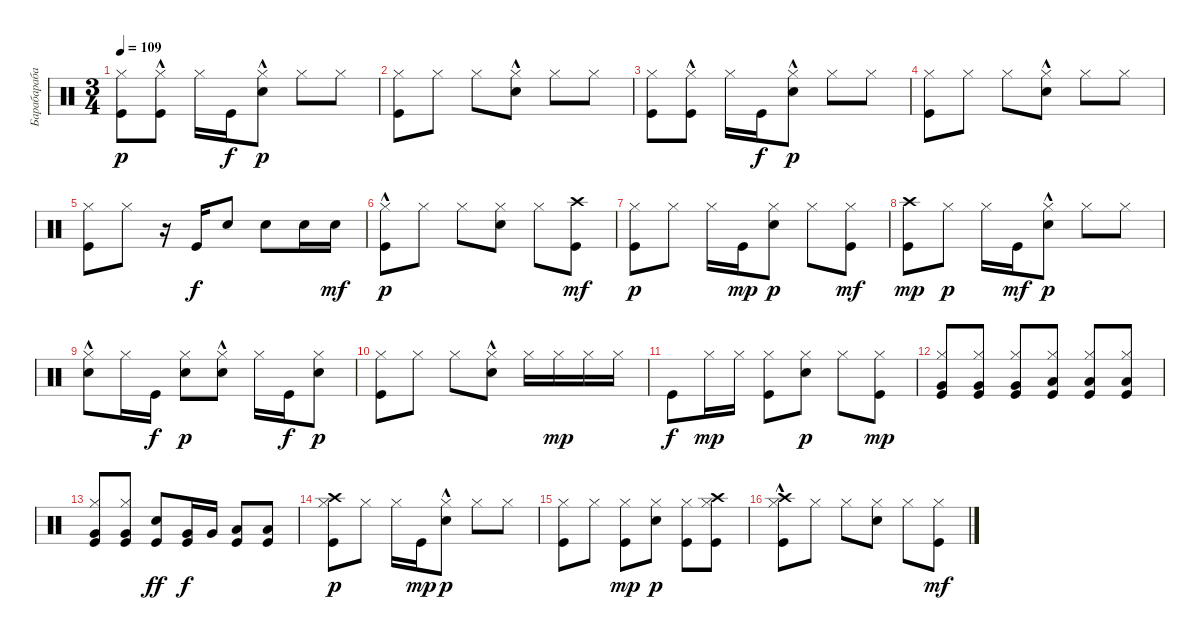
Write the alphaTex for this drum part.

\track ("Барабарабаны" "Барабараба") {instrument percussion}
\staff {score}
\articulation defaults
\ts (3 4)
\tempo 109
\clef neutral
\ks c
("Kick (hit)" "Hi-Hat (closed)").8{dy p} ("Kick (hit)"{hac} "Hi-Hat (closed)").8 "Hi-Hat (closed)".16 "Kick (hit)".16{dy f} ("Electric Snare (hit)"{hac} "Hi-Hat (closed)").8{dy p} "Hi-Hat (closed)".8 "Hi-Hat (closed)".8 |
("Kick (hit)" "Hi-Hat (closed)").8 "Hi-Hat (closed)".8 "Hi-Hat (closed)".8 ("Electric Snare (hit)"{hac} "Hi-Hat (closed)").8 "Hi-Hat (closed)".8 "Hi-Hat (closed)".8 |
("Hi-Hat (closed)" "Kick (hit)").8 ("Hi-Hat (closed)" "Kick (hit)"{hac}).8 "Hi-Hat (closed)".16 "Kick (hit)".16{dy f} ("Hi-Hat (closed)" "Electric Snare (hit)"{hac}).8{dy p} "Hi-Hat (closed)".8 "Hi-Hat (closed)".8 |
("Hi-Hat (closed)" "Kick (hit)").8 "Hi-Hat (closed)".8 "Hi-Hat (closed)".8 ("Hi-Hat (closed)" "Electric Snare (hit)"{hac}).8 "Hi-Hat (closed)".8 "Hi-Hat (closed)".8 |
("Hi-Hat (closed)" "Kick (hit)").8 "Hi-Hat (closed)".8 r.16 "Kick (hit)".16{dy f} "Electric Snare (hit)".8 "Electric Snare (hit)".8 "Electric Snare (hit)".16 "Electric Snare (hit)".16{dy mf} |
("Hi-Hat (closed)" "Kick (hit)"{hac}).8{dy p} "Hi-Hat (closed)".8 "Hi-Hat (closed)".8 ("Hi-Hat (closed)" "Electric Snare (hit)").8 "Hi-Hat (closed)".8 ("Crash high (hit)" "Kick (hit)").8{dy mf} |
("Hi-Hat (closed)" "Kick (hit)").8{dy p} "Hi-Hat (closed)".8 "Hi-Hat (closed)".16 "Kick (hit)".16{dy mp} ("Hi-Hat (closed)" "Electric Snare (hit)").8{dy p} "Hi-Hat (closed)".8 ("Hi-Hat (closed)" "Kick (hit)").8{dy mf} |
("Crash high (hit)" "Kick (hit)").8{dy mp} "Hi-Hat (closed)".8{dy p} "Hi-Hat (closed)".16 "Kick (hit)".16{dy mf} ("Hi-Hat (closed)" "Electric Snare (hit)"{hac}).8{dy p} "Hi-Hat (closed)".8 "Hi-Hat (closed)".8 |
("Hi-Hat (closed)" "Electric Snare (hit)"{hac}).8 "Hi-Hat (closed)".16 "Kick (hit)".16{dy f} ("Hi-Hat (closed)" "Electric Snare (hit)").8{dy p} ("Hi-Hat (closed)" "Electric Snare (hit)"{hac}).8 "Hi-Hat (closed)".16 "Kick (hit)".16{dy f} ("Hi-Hat (closed)" "Electric Snare (hit)").8{dy p} |
("Hi-Hat (closed)" "Kick (hit)").8 "Hi-Hat (closed)".8 "Hi-Hat (closed)".8 ("Hi-Hat (closed)" "Electric Snare (hit)"{hac}).8 "Hi-Hat (closed)".16 "Hi-Hat (closed)".16{dy mp} "Hi-Hat (closed)".16 "Hi-Hat (closed)".16 |
"Kick (hit)".8{dy f} "Hi-Hat (closed)".16{dy mp} "Hi-Hat (closed)".16 ("Kick (hit)" "Hi-Hat (closed)").8 ("Hi-Hat (closed)" "Electric Snare (hit)").8{dy p} "Hi-Hat (closed)".8 ("Hi-Hat (closed)" "Kick (hit)").8{dy mp} |
("Hi-Hat (closed)" "Kick (hit)" "Very Low Tom (hit)").8 ("Hi-Hat (closed)" "Kick (hit)" "Very Low Tom (hit)").8 ("Hi-Hat (closed)" "Kick (hit)" "Very Low Tom (hit)").8 ("Hi-Hat (closed)" "Kick (hit)" "Low Floor Tom (hit)").8 ("Hi-Hat (closed)" "Kick (hit)" "Low Floor Tom (hit)").8 ("Hi-Hat (closed)" "Kick (hit)" "Low Floor Tom (hit)").8 |
("Hi-Hat (closed)" "Very Low Tom (hit)" "Kick (hit)").8 ("Hi-Hat (closed)" "Very Low Tom (hit)" "Kick (hit)").8 ("Electric Snare (hit)" "Kick (hit)").8{dy ff} ("Kick (hit)" "Very Low Tom (hit)").16{dy f} "Very Low Tom (hit)".16 ("Kick (hit)" "Low Floor Tom (hit)").8 ("Kick (hit)" "Low Floor Tom (hit)").8 |
("Crash high (hit)" "Hi-Hat (closed)" "Kick (hit)").8{dy p} "Hi-Hat (closed)".8 "Hi-Hat (closed)".16 "Kick (hit)".16{dy mp} ("Hi-Hat (closed)" "Electric Snare (hit)"{hac}).8{dy p} "Hi-Hat (closed)".8 "Hi-Hat (closed)".8 |
("Hi-Hat (closed)" "Kick (hit)").8 "Hi-Hat (closed)".8 ("Hi-Hat (closed)" "Kick (hit)").8{dy mp} ("Hi-Hat (closed)" "Electric Snare (hit)").8{dy p} ("Hi-Hat (closed)" "Kick (hit)").8 ("Crash high (hit)" "Hi-Hat (closed)" "Kick (hit)").8 |
("Crash high (hit)" "Hi-Hat (closed)" "Kick (hit)"{hac}).8 "Hi-Hat (closed)".8 "Hi-Hat (closed)".8 ("Hi-Hat (closed)" "Electric Snare (hit)").8 "Hi-Hat (closed)".8 ("Hi-Hat (closed)" "Kick (hit)").8{dy mf}
